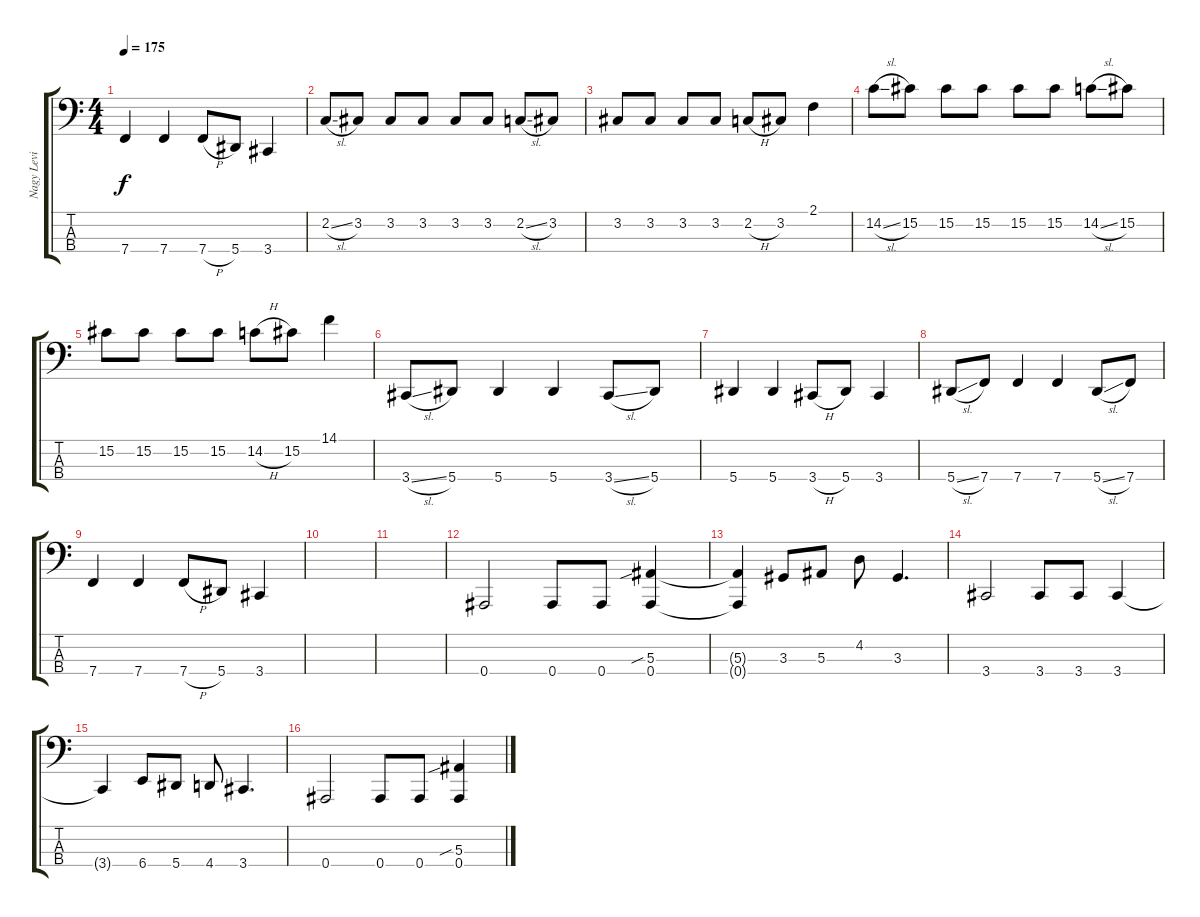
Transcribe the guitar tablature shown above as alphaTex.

\track ("Nagy Levi" "Nagy Levi") {instrument electricbassfinger}
\staff {score tabs}
\tuning (Eb2 Bb1 F1 Bb0) {hide}
\ts (4 4)
\tempo 175
\clef f4
\ks c
7.4.4{dy f} 7.4.4 7.4{h}.8 5.4.8 3.4.4 |
2.2{sl}.8 3.2.8 3.2.8 3.2.8 3.2.8 3.2.8 2.2{sl}.8 3.2.8 |
3.2.8 3.2.8 3.2.8 3.2.8 2.2{h}.8 3.2.8 2.1.4 |
14.2{sl}.8 15.2.8 15.2.8 15.2.8 15.2.8 15.2.8 14.2{sl}.8 15.2.8 |
15.2.8 15.2.8 15.2.8 15.2.8 14.2{h}.8 15.2.8 14.1.4 |
3.4{sl}.8 5.4.8 5.4.4 5.4.4 3.4{sl}.8 5.4.8 |
5.4.4 5.4.4 3.4{h}.8 5.4.8 3.4.4 |
5.4{sl}.8 7.4.8 7.4.4 7.4.4 5.4{sl}.8 7.4.8 |
7.4.4 7.4.4 7.4{h}.8 5.4.8 3.4.4 |
|
|
0.4.2 0.4.8 0.4.8 (5.3{sib} 0.4).4 |
(5.3{t} 0.4{t}).4 3.3.8 5.3.8 4.2.8 3.3.4{d} |
3.4.2 3.4.8 3.4.8 3.4.4 |
3.4{t}.4 6.4.8 5.4.8 4.4.8 3.4.4{d} |
0.4.2 0.4.8 0.4.8 (5.3{sib} 0.4).4
